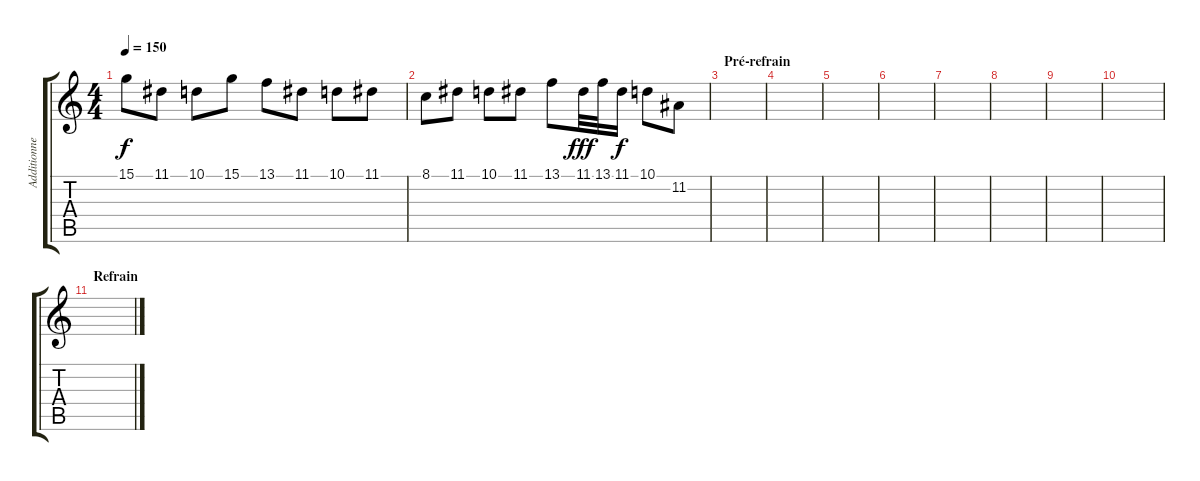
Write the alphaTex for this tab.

\track ("Additionnel" "Additionne") {instrument musicbox}
\staff {score tabs}
\tuning (E4 B3 G3 D3 A2 E2) {hide}
\ts (4 4)
\tempo 150
\clef g2
\ks c
15.1.8{dy f} 11.1.8 10.1.8 15.1.8 13.1.8 11.1.8 10.1.8 11.1.8 |
8.1.8 11.1.8 10.1.8 11.1.8 13.1.8 11.1.32{dy fff} 13.1.32 11.1.16{dy f} 10.1.8 11.2.8 |
\section ("" "Pré-refrain")
|
|
|
|
|
|
|
|
\section ("" "Refrain")
